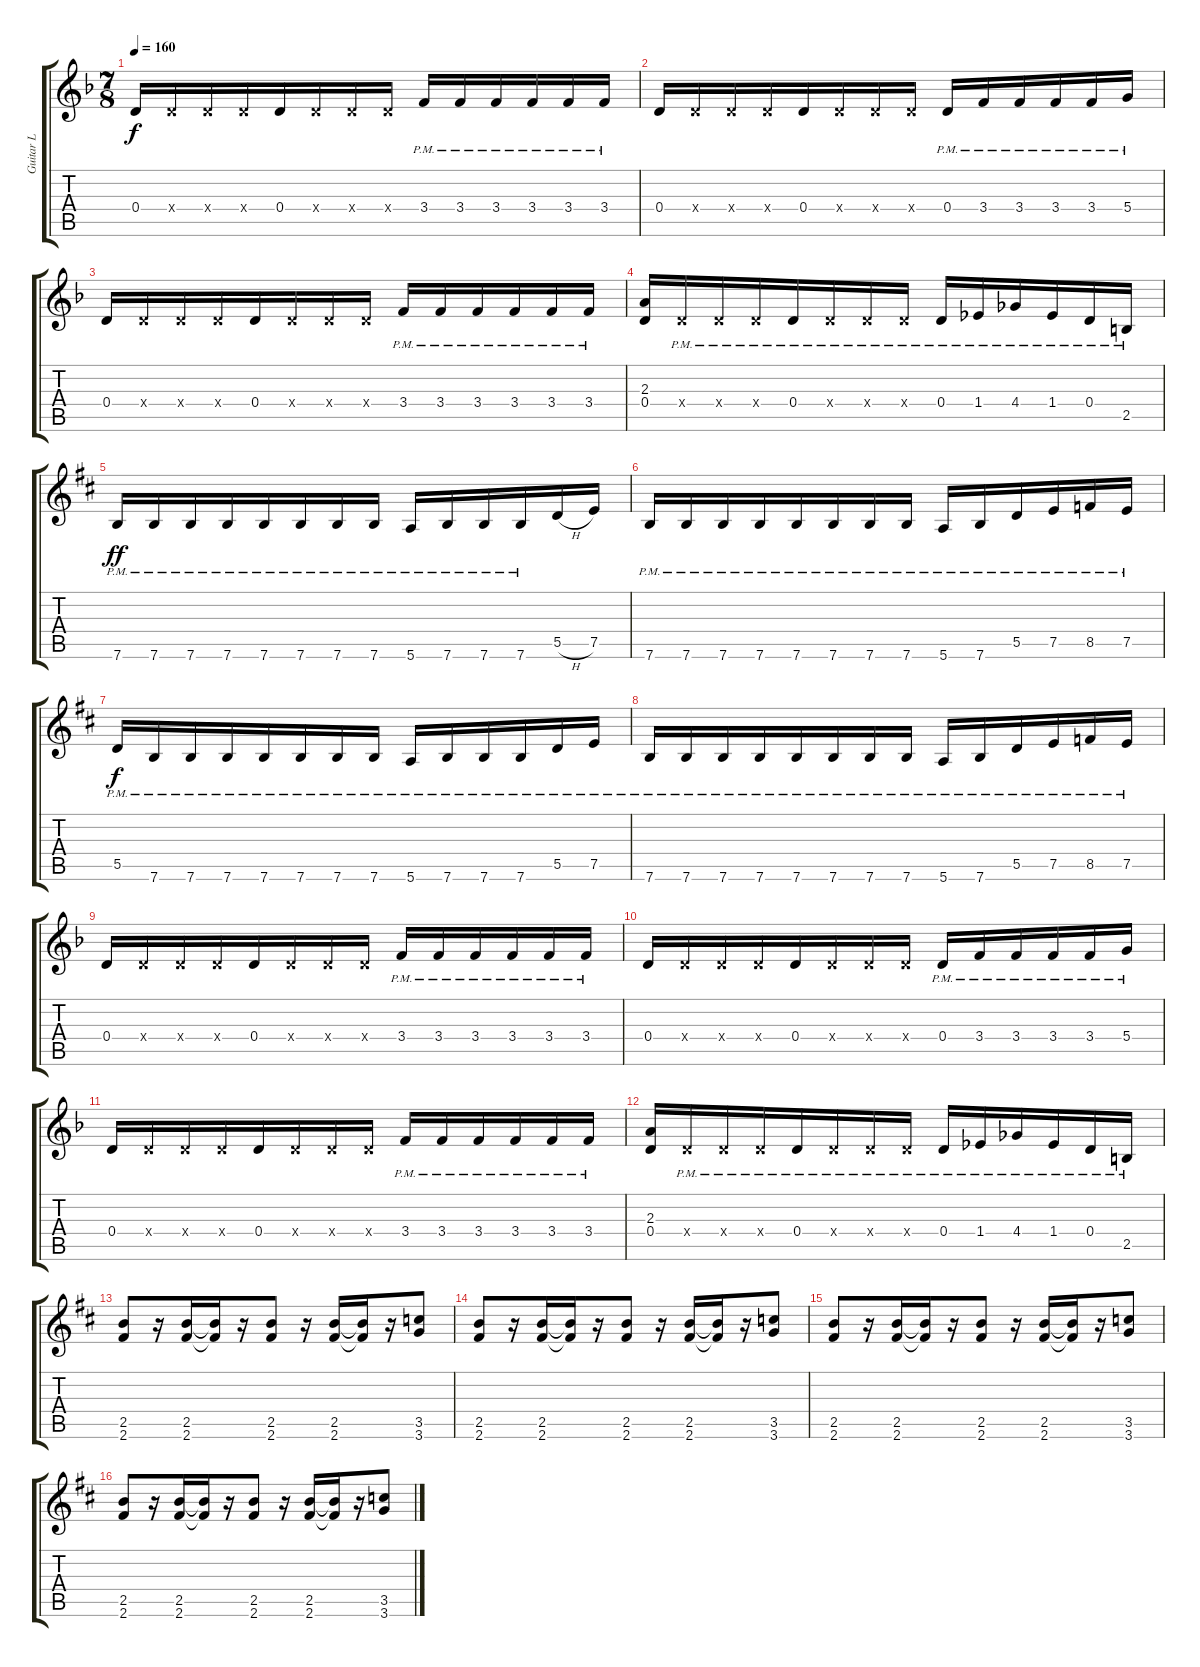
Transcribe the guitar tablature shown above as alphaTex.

\track ("Guitar L" "Guitar L") {instrument distortionguitar}
\staff {score tabs}
\tuning (E4 B3 G3 D3 A2 E2) {hide}
\ts (7 8)
\tempo 160
\clef g2
\ks f
0.4.16{dy f} 0.4{x}.16 0.4{x}.16 0.4{x}.16 0.4.16 0.4{x}.16 0.4{x}.16 0.4{x}.16 3.4{pm}.16 3.4{pm}.16 3.4{pm}.16 3.4{pm}.16 3.4{pm}.16 3.4{pm}.16 |
0.4.16 0.4{x}.16 0.4{x}.16 0.4{x}.16 0.4.16 0.4{x}.16 0.4{x}.16 0.4{x}.16 0.4{pm}.16 3.4{pm}.16 3.4{pm}.16 3.4{pm}.16 3.4{pm}.16 5.4{pm}.16 |
0.4.16 0.4{x}.16 0.4{x}.16 0.4{x}.16 0.4.16 0.4{x}.16 0.4{x}.16 0.4{x}.16 3.4{pm}.16 3.4{pm}.16 3.4{pm}.16 3.4{pm}.16 3.4{pm}.16 3.4{pm}.16 |
(2.3 0.4).16 0.4{pm x}.16 0.4{pm x}.16 0.4{pm x}.16 0.4{pm}.16 0.4{pm x}.16 0.4{pm x}.16 0.4{pm x}.16 0.4{pm}.16 1.4{pm}.16 4.4{pm}.16 1.4{pm}.16 0.4{pm}.16 2.5{pm}.16 |
\ks d
7.6{pm}.16{dy ff} 7.6{pm}.16 7.6{pm}.16 7.6{pm}.16 7.6{pm}.16 7.6{pm}.16 7.6{pm}.16 7.6{pm}.16 5.6{pm}.16 7.6{pm}.16 7.6{pm}.16 7.6{pm}.16 5.5{h}.16 7.5.16 |
7.6{pm}.16 7.6{pm}.16 7.6{pm}.16 7.6{pm}.16 7.6{pm}.16 7.6{pm}.16 7.6{pm}.16 7.6{pm}.16 5.6{pm}.16 7.6{pm}.16 5.5{pm}.16 7.5{pm}.16 8.5{pm}.16 7.5{pm}.16 |
5.5{pm}.16{dy f} 7.6{pm}.16 7.6{pm}.16 7.6{pm}.16 7.6{pm}.16 7.6{pm}.16 7.6{pm}.16 7.6{pm}.16 5.6{pm}.16 7.6{pm}.16 7.6{pm}.16 7.6{pm}.16 5.5{pm}.16 7.5{pm}.16 |
7.6{pm}.16 7.6{pm}.16 7.6{pm}.16 7.6{pm}.16 7.6{pm}.16 7.6{pm}.16 7.6{pm}.16 7.6{pm}.16 5.6{pm}.16 7.6{pm}.16 5.5{pm}.16 7.5{pm}.16 8.5{pm}.16 7.5{pm}.16 |
\ks f
0.4.16 0.4{x}.16 0.4{x}.16 0.4{x}.16 0.4.16 0.4{x}.16 0.4{x}.16 0.4{x}.16 3.4{pm}.16 3.4{pm}.16 3.4{pm}.16 3.4{pm}.16 3.4{pm}.16 3.4{pm}.16 |
0.4.16 0.4{x}.16 0.4{x}.16 0.4{x}.16 0.4.16 0.4{x}.16 0.4{x}.16 0.4{x}.16 0.4{pm}.16 3.4{pm}.16 3.4{pm}.16 3.4{pm}.16 3.4{pm}.16 5.4{pm}.16 |
0.4.16 0.4{x}.16 0.4{x}.16 0.4{x}.16 0.4.16 0.4{x}.16 0.4{x}.16 0.4{x}.16 3.4{pm}.16 3.4{pm}.16 3.4{pm}.16 3.4{pm}.16 3.4{pm}.16 3.4{pm}.16 |
(2.3 0.4).16 0.4{pm x}.16 0.4{pm x}.16 0.4{pm x}.16 0.4{pm}.16 0.4{pm x}.16 0.4{pm x}.16 0.4{pm x}.16 0.4{pm}.16 1.4{pm}.16 4.4{pm}.16 1.4{pm}.16 0.4{pm}.16 2.5{pm}.16 |
\ks d
(2.5 2.6).8{ot 8vb} r.16 (2.5 2.6).16{ot 8vb} (2.5{t} 2.6{t}).16{ot 8vb} r.16 (2.5 2.6).8{ot 8vb} r.16 (2.5 2.6).16{ot 8vb} (2.5{t} 2.6{t}).16{ot 8vb} r.16 (3.5 3.6).8{ot 8vb} |
(2.5 2.6).8{ot 8vb} r.16 (2.5 2.6).16{ot 8vb} (2.5{t} 2.6{t}).16{ot 8vb} r.16 (2.5 2.6).8{ot 8vb} r.16 (2.5 2.6).16{ot 8vb} (2.5{t} 2.6{t}).16{ot 8vb} r.16 (3.5 3.6).8{ot 8vb} |
(2.5 2.6).8{ot 8vb} r.16 (2.5 2.6).16{ot 8vb} (2.5{t} 2.6{t}).16{ot 8vb} r.16 (2.5 2.6).8{ot 8vb} r.16 (2.5 2.6).16{ot 8vb} (2.5{t} 2.6{t}).16{ot 8vb} r.16 (3.5 3.6).8{ot 8vb} |
(2.5 2.6).8{ot 8vb} r.16 (2.5 2.6).16{ot 8vb} (2.5{t} 2.6{t}).16{ot 8vb} r.16 (2.5 2.6).8{ot 8vb} r.16 (2.5 2.6).16{ot 8vb} (2.5{t} 2.6{t}).16{ot 8vb} r.16 (3.5 3.6).8{ot 8vb}
